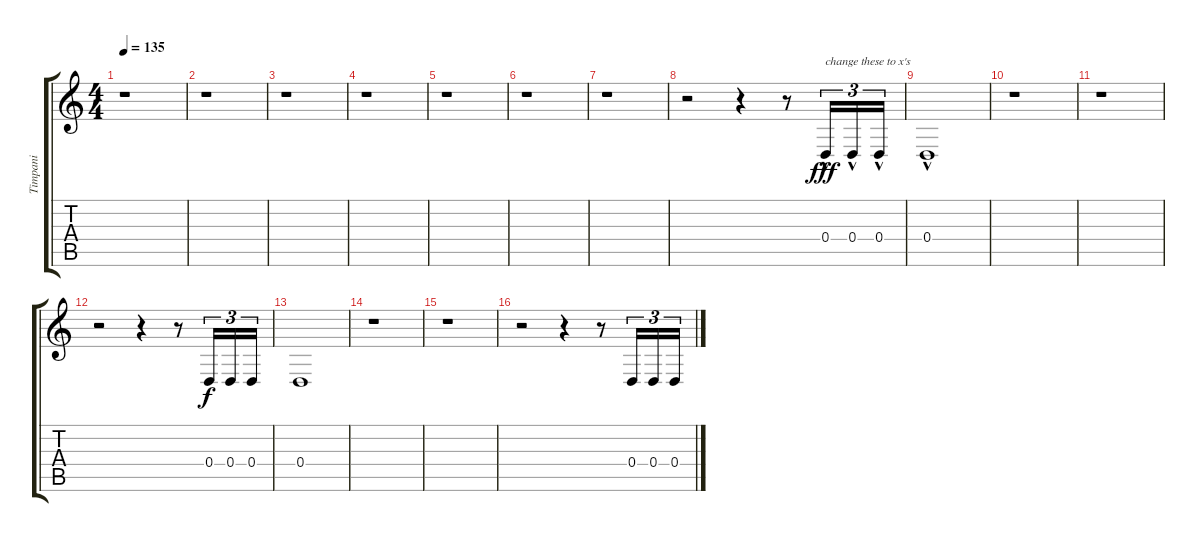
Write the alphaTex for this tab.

\track ("Timpani" "Timpani") {instrument timpani}
\staff {score tabs}
\tuning (E4 B3 G3 D3 A2 E2) {hide}
\ts (4 4)
\tempo 135
\clef g2
\ks c
r.1{dy fff} |
r.1 |
r.1 |
r.1 |
r.1 |
r.1 |
r.1 |
r.2 r.4 r.8 0.4{hac}.16{tu (3 2) txt "change these to x's"} 0.4{hac}.16{tu (3 2)} 0.4{hac}.16{tu (3 2)} |
0.4{hac}.1 |
r.1 |
r.1 |
r.2 r.4 r.8 0.4.16{tu (3 2) dy f} 0.4.16{tu (3 2)} 0.4.16{tu (3 2)} |
0.4.1 |
r.1 |
r.1 |
r.2 r.4 r.8 0.4.16{tu (3 2)} 0.4.16{tu (3 2)} 0.4.16{tu (3 2)}
